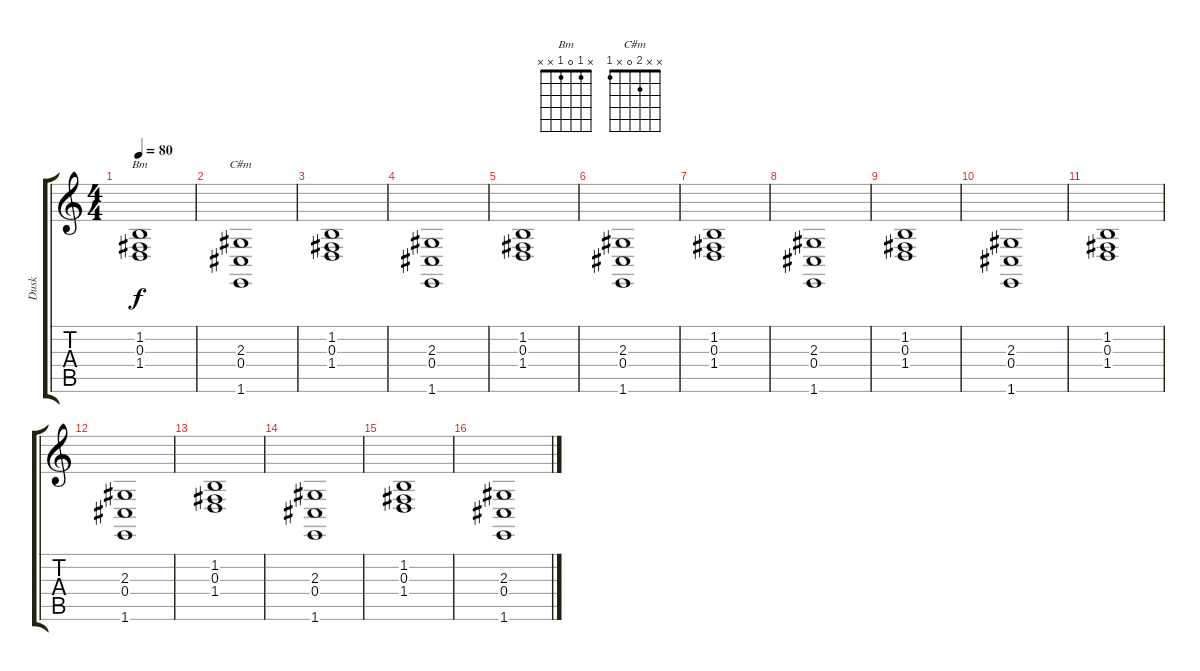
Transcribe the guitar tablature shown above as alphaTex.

\track ("Dusk" "Dusk") {instrument stringensemble1}
\staff {score tabs}
\tuning (Eb4 Bb3 Gb3 Db3 Ab2 Eb2) {hide}
\chord ("Bm" x 1 0 1 x x)
\chord ("C#m" x x 2 0 x 1)
\ts (4 4)
\tempo 80
\clef g2
\ks c
(1.2 0.3 1.4).1{ch "Bm" dy f instrument stringensemble1} |
(2.3 0.4 1.6).1{ch "C#m"} |
(1.2 0.3 1.4).1 |
(2.3 0.4 1.6).1 |
(1.2 0.3 1.4).1 |
(2.3 0.4 1.6).1 |
(1.2 0.3 1.4).1 |
(2.3 0.4 1.6).1 |
(1.2 0.3 1.4).1 |
(2.3 0.4 1.6).1 |
(1.2 0.3 1.4).1 |
(2.3 0.4 1.6).1 |
(1.2 0.3 1.4).1 |
(2.3 0.4 1.6).1 |
(1.2 0.3 1.4).1 |
(2.3 0.4 1.6).1
